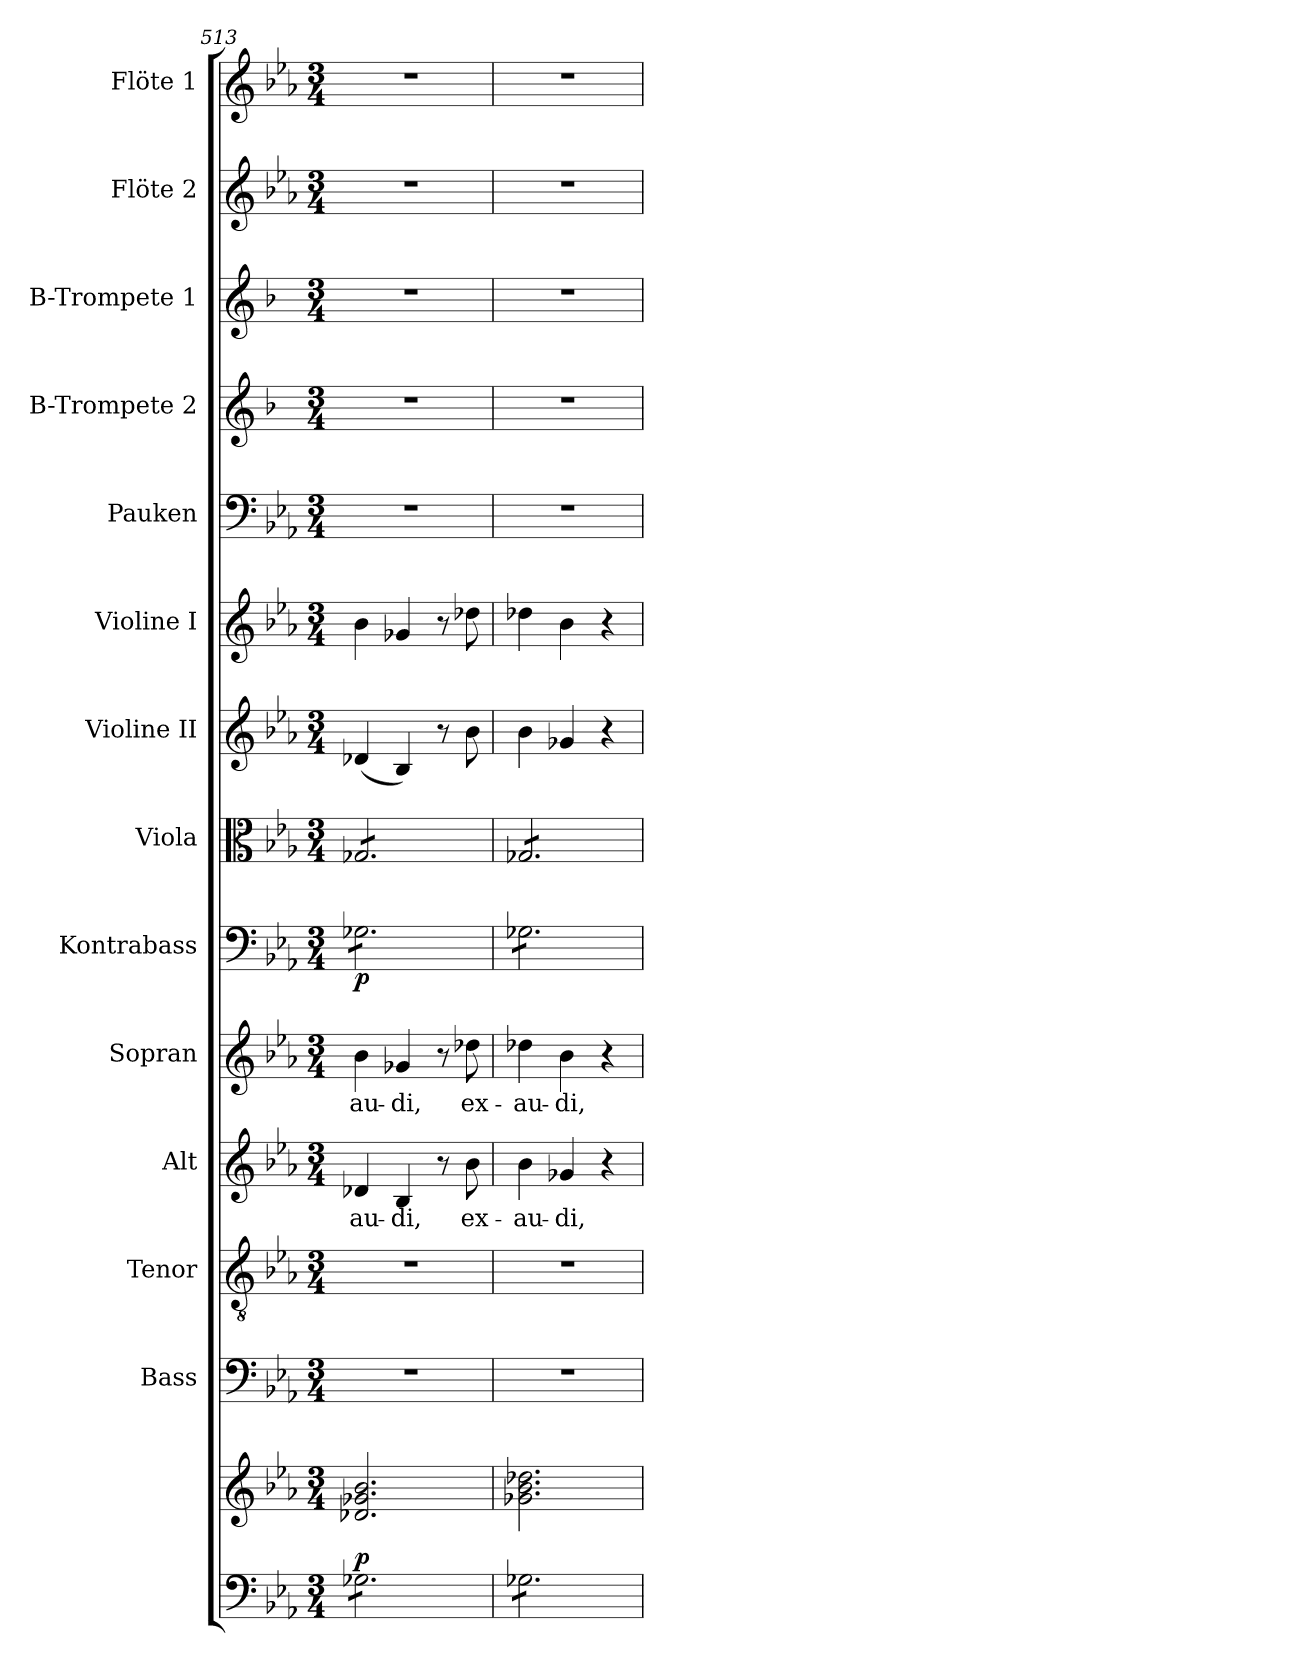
**kern	**kern	**dynam	**kern	**kern	**kern	**text	**kern	**text	**kern	**dynam	**kern	**kern	**kern	**kern	**kern	**kern	**kern	**kern
*part14	*part14	*part14	*part13	*part12	*part11	*part11	*part10	*part10	*part9	*part9	*part8	*part7	*part6	*part5	*part4	*part3	*part2	*part1
*staff15	*staff14	*staff14/15	*staff13	*staff12	*staff11	*staff11	*staff10	*staff10	*staff9	*staff9	*staff8	*staff7	*staff6	*staff5	*staff4	*staff3	*staff2	*staff1
*	*	*	*I"Bass	*I"Tenor	*I"Alt	*	*I"Sopran	*	*I"Kontrabass	*	*I"Viola	*I"Violine II	*I"Violine I	*I"Pauken	*I"B-Trompete 2	*I"B-Trompete 1	*I"Flöte 2	*I"Flöte 1
*	*	*	*I'B.	*I'T.	*I'A.	*	*I'S.	*	*I'Kb.	*	*I'Vla.	*I'Vl. II	*I'Vl. I	*I'Pk.	*I'B Trp. 2	*I'B Trp. 1	*I'Fl. 2	*I'Fl. 1
*clefF4	*clefG2	*	*clefF4	*clefGv2	*clefG2	*	*clefG2	*	*clefF4	*	*clefC3	*clefG2	*clefG2	*clefF4	*clefG2	*clefG2	*clefG2	*clefG2
*	*	*	*	*	*	*	*	*	*ITrd7c12	*	*	*	*	*	*ITrd1c2	*ITrd1c2	*	*
*k[b-e-a-]	*k[b-e-a-]	*	*k[b-e-a-]	*k[b-e-a-]	*k[b-e-a-]	*	*k[b-e-a-]	*	*k[b-e-a-]	*	*k[b-e-a-]	*k[b-e-a-]	*k[b-e-a-]	*k[b-e-a-]	*k[b-e-a-]	*k[b-e-a-]	*k[b-e-a-]	*k[b-e-a-]
*E-:	*E-:	*	*E-:	*E-:	*E-:	*	*E-:	*	*E-:	*	*E-:	*E-:	*E-:	*E-:	*E-:	*E-:	*E-:	*E-:
*M3/4	*M3/4	*	*M3/4	*M3/4	*M3/4	*	*M3/4	*	*M3/4	*	*M3/4	*M3/4	*M3/4	*M3/4	*M3/4	*M3/4	*M3/4	*M3/4
=513	=513	=513	=513	=513	=513	=513	=513	=513	=513	=513	=513	=513	=513	=513	=513	=513	=513	=513
!	!	!LO:DY:a=2	!	!	!	!LO:LY:b	!	!LO:LY:b	!	!LO:DY:b	!	!	!	!	!	!	!	!
*tremolo	*	*	*	*	*	*	*	*	*	*	*	*	*	*	*	*	*	*
*	*	*	*	*	*	*	*	*	*tremolo	*	*	*	*	*	*	*	*	*
*	*	*	*	*	*	*	*	*	*	*	*tremolo	*	*	*	*	*	*	*
8G-X\L	2.d-X/ 2.g-X/ 2.b-/	p	2.r	2.r	4d-X/	-au-	4b-\	-au-	8GG-X\L	p	8G-X/L	(<4d-X/	4b-\	2.r	2.r	2.r	2.r	2.r
8G-X\	.	.	.	.	.	.	.	.	8GG-X\	.	8G-X/	.	.	.	.	.	.	.
!	!	!	!	!	!	!LO:LY:b	!	!LO:LY:b	!	!	!	!	!	!	!	!	!	!
8G-X\	.	.	.	.	4B-/	-di,	4g-X/	-di,	8GG-X\	.	8G-X/	4B-/)	4g-X/	.	.	.	.	.
8G-X\	.	.	.	.	.	.	.	.	8GG-X\	.	8G-X/	.	.	.	.	.	.	.
8G-X\	.	.	.	.	8r	.	8r	.	8GG-X\	.	8G-X/	8r	8r	.	.	.	.	.
!	!	!	!	!	!	!LO:LY:b	!	!LO:LY:b	!	!	!	!	!	!	!	!	!	!
8G-X\J	.	.	.	.	8b-\	ex-	8dd-X\	ex-	8GG-X\J	.	8G-X/J	8b-\	8dd-X\	.	.	.	.	.
=514	=514	=514	=514	=514	=514	=514	=514	=514	=514	=514	=514	=514	=514	=514	=514	=514	=514	=514
!	!	!	!	!	!	!LO:LY:b	!	!LO:LY:b	!	!	!	!	!	!	!	!	!	!
8G-X\L	2.g-X\ 2.b-\ 2.dd-X\	.	2.r	2.r	4b-\	-au-	4dd-X\	-au-	8GG-X\L	.	8G-X/L	4b-\	4dd-X\	2.r	2.r	2.r	2.r	2.r
8G-X\	.	.	.	.	.	.	.	.	8GG-X\	.	8G-X/	.	.	.	.	.	.	.
!	!	!	!	!	!	!LO:LY:b	!	!LO:LY:b	!	!	!	!	!	!	!	!	!	!
8G-X\	.	.	.	.	4g-X/	-di,	4b-\	-di,	8GG-X\	.	8G-X/	4g-X/	4b-\	.	.	.	.	.
8G-X\	.	.	.	.	.	.	.	.	8GG-X\	.	8G-X/	.	.	.	.	.	.	.
8G-X\	.	.	.	.	4r	.	4r	.	8GG-X\	.	8G-X/	4r	4r	.	.	.	.	.
8G-X\J	.	.	.	.	.	.	.	.	8GG-X\J	.	8G-X/J	.	.	.	.	.	.	.
*	*	*	*	*	*	*	*	*	*	*	*Xtremolo	*	*	*	*	*	*	*
*	*	*	*	*	*	*	*	*	*Xtremolo	*	*	*	*	*	*	*	*	*
*Xtremolo	*	*	*	*	*	*	*	*	*	*	*	*	*	*	*	*	*	*
=	=	=	=	=	=	=	=	=	=	=	=	=	=	=	=	=	=	=
*-	*-	*-	*-	*-	*-	*-	*-	*-	*-	*-	*-	*-	*-	*-	*-	*-	*-	*-
